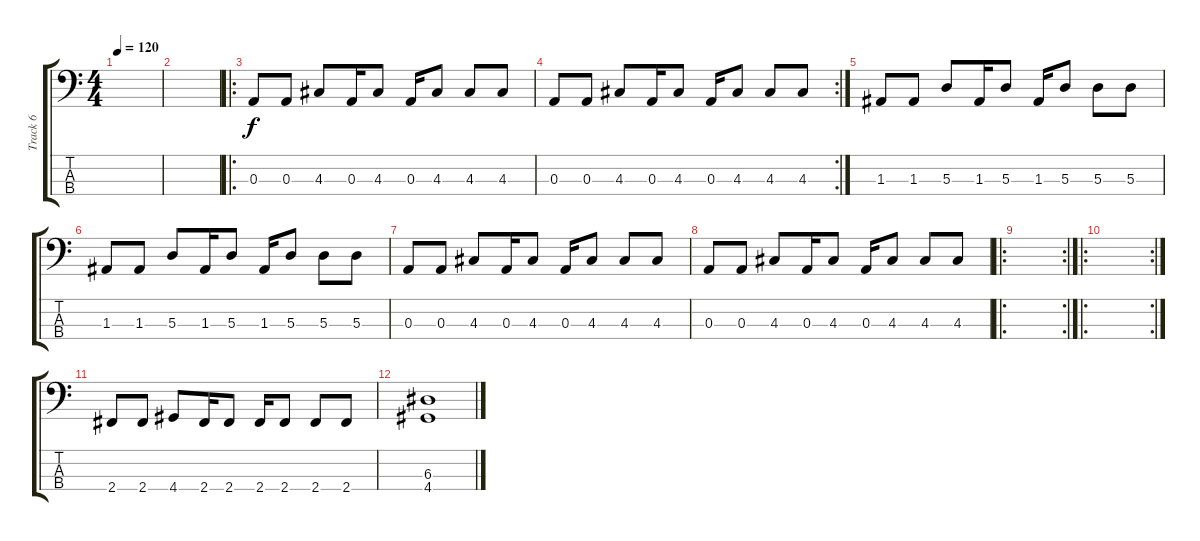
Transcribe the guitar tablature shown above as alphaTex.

\track ("Track 6" "Track 6") {instrument electricbasspick}
\staff {score tabs}
\tuning (G2 D2 A1 E1) {hide}
\ts (4 4)
\tempo 120
\clef f4
\ks c
|
|
\ro
0.3.8 0.3.8 4.3.8 0.3.16 4.3.8 0.3.16 4.3.8 4.3.8 4.3.8 |
\rc 2
0.3.8 0.3.8 4.3.8 0.3.16 4.3.8 0.3.16 4.3.8 4.3.8 4.3.8 |
1.3.8 1.3.8 5.3.8 1.3.16 5.3.8 1.3.16 5.3.8 5.3.8 5.3.8 |
1.3.8 1.3.8 5.3.8 1.3.16 5.3.8 1.3.16 5.3.8 5.3.8 5.3.8 |
0.3.8 0.3.8 4.3.8 0.3.16 4.3.8 0.3.16 4.3.8 4.3.8 4.3.8 |
0.3.8 0.3.8 4.3.8 0.3.16 4.3.8 0.3.16 4.3.8 4.3.8 4.3.8 |
\ro
\rc 2
|
\ro
\rc 2
|
2.4.8 2.4.8 4.4.8 2.4.16 2.4.8 2.4.16 2.4.8 2.4.8 2.4.8 |
(6.3 4.4).1
